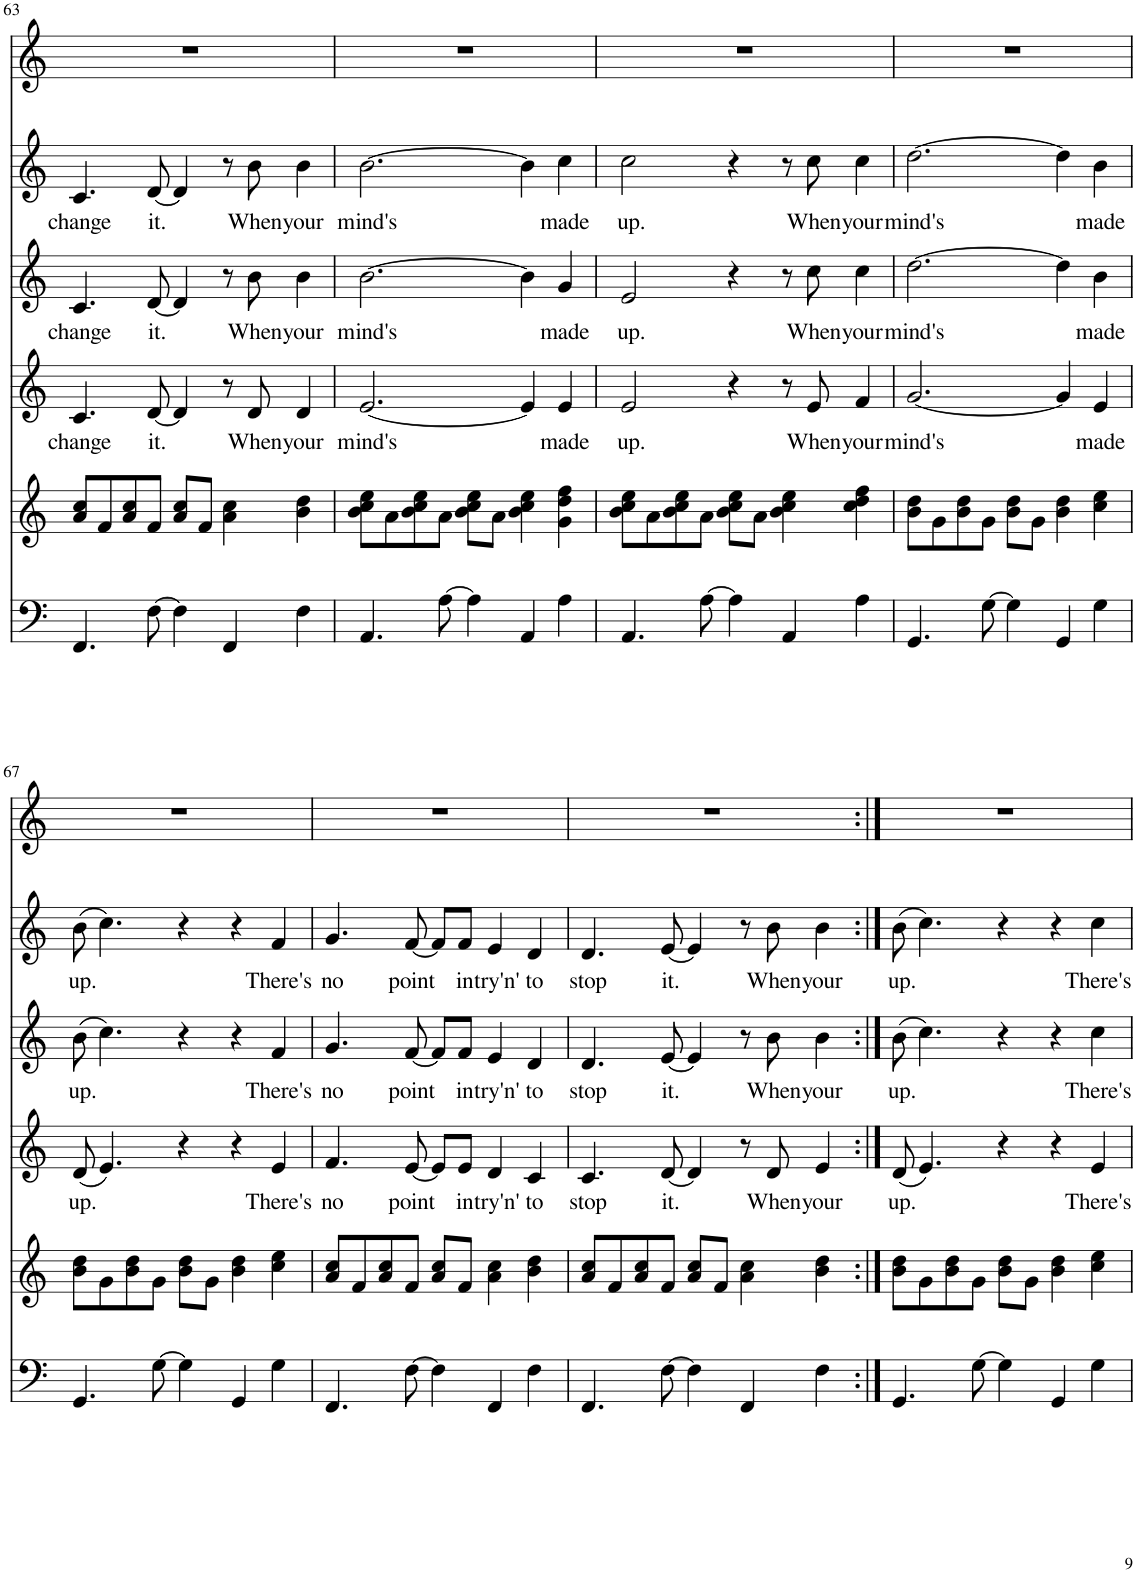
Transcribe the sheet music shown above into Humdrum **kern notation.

**kern	**kern	**kern	**text	**kern	**text	**kern	**text	**kern
*part6	*part5	*part4	*part4	*part3	*part3	*part2	*part2	*part1
*staff6	*staff5	*staff4	*staff4	*staff3	*staff3	*staff2	*staff2	*staff1
*I"Piano	*I"Piano	*I"Alto	*	*I"Soprano II	*	*I"Soprano	*	*I"Solo
*I'Pno	*I'Pno	*	*	*	*	*	*	*
!!LO:PB:g=z
*clefF4	*clefG2	*clefG2	*	*clefG2	*	*clefG2	*	*clefG2
*k[]	*k[]	*k[]	*	*k[]	*	*k[]	*	*k[]
*M4/4	*M4/4	*M4/4	*	*M4/4	*	*M4/4	*	*M4/4
=63	=63	=63	=63	=63	=63	=63	=63	=63
!	!	!	!LO:LY:b	!	!LO:LY:b	!	!LO:LY:b	!
4.FF/	8a/ 8cc/L	4.c/	change	4.c/	change	4.c/	change	1r
.	8f/	.	.	.	.	.	.	.
.	8a/ 8cc/	.	.	.	.	.	.	.
!	!	!	!LO:LY:b	!	!LO:LY:b	!	!LO:LY:b	!
[8F\	8f/J	[8d/	it.	[8d/	it.	[8d/	it.	.
4F\]	8a/ 8cc/L	4d/]	.	4d/]	.	4d/]	.	.
.	8f/J	.	.	.	.	.	.	.
4FF/	4a\ 4cc\	8r	.	8r	.	8r	.	.
!	!	!	!LO:LY:b	!	!LO:LY:b	!	!LO:LY:b	!
.	.	8d/	When	8b\	When	8b\	When	.
!	!	!	!LO:LY:b	!	!LO:LY:b	!	!LO:LY:b	!
4F\	4b\ 4dd\	4d/	your	4b\	your	4b\	your	4ryy
=64	=64	=64	=64	=64	=64	=64	=64	=64
!	!	!	!LO:LY:b	!	!LO:LY:b	!	!LO:LY:b	!
4.AA/	8b\ 8cc\ 8ee\L	[2.e/	mind's	[2.b\	mind's	[2.b\	mind's	1r
.	8a\	.	.	.	.	.	.	.
.	8b\ 8cc\ 8ee\	.	.	.	.	.	.	.
[8A\	8a\J	.	.	.	.	.	.	.
4A\]	8b\ 8cc\ 8ee\L	.	.	.	.	.	.	.
.	8a\J	.	.	.	.	.	.	.
4AA/	4b\ 4cc\ 4ee\	4e/]	.	4b\]	.	4b\]	.	.
!	!	!	!LO:LY:b	!	!LO:LY:b	!	!LO:LY:b	!
4A\	4g\ 4dd\ 4ff\	4e/	made	4g/	made	4cc\	made	4ryy
=65	=65	=65	=65	=65	=65	=65	=65	=65
!	!	!	!LO:LY:b	!	!LO:LY:b	!	!LO:LY:b	!
4.AA/	8b\ 8cc\ 8ee\L	2e/	up.	2e/	up.	2cc\	up.	1r
.	8a\	.	.	.	.	.	.	.
.	8b\ 8cc\ 8ee\	.	.	.	.	.	.	.
[8A\	8a\J	.	.	.	.	.	.	.
4A\]	8b\ 8cc\ 8ee\L	4r	.	4r	.	4r	.	.
.	8a\J	.	.	.	.	.	.	.
4AA/	4b\ 4cc\ 4ee\	8r	.	8r	.	8r	.	.
!	!	!	!LO:LY:b	!	!LO:LY:b	!	!LO:LY:b	!
.	.	8e/	When	8cc\	When	8cc\	When	.
!	!	!	!LO:LY:b	!	!LO:LY:b	!	!LO:LY:b	!
4A\	4cc\ 4dd\ 4ff\	4f/	your	4cc\	your	4cc\	your	4ryy
=66	=66	=66	=66	=66	=66	=66	=66	=66
!	!	!	!LO:LY:b	!	!LO:LY:b	!	!LO:LY:b	!
4.GG/	8b\ 8dd\L	[2.g/	mind's	[2.dd\	mind's	[2.dd\	mind's	1r
.	8g\	.	.	.	.	.	.	.
.	8b\ 8dd\	.	.	.	.	.	.	.
[8G\	8g\J	.	.	.	.	.	.	.
4G\]	8b\ 8dd\L	.	.	.	.	.	.	.
.	8g\J	.	.	.	.	.	.	.
4GG/	4b\ 4dd\	4g/]	.	4dd\]	.	4dd\]	.	.
!	!	!	!LO:LY:b	!	!LO:LY:b	!	!LO:LY:b	!
4G\	4cc\ 4ee\	4e/	made	4b\	made	4b\	made	4ryy
!!LO:LB:g=z
=67	=67	=67	=67	=67	=67	=67	=67	=67
!	!	!	!LO:LY:b	!	!LO:LY:b	!	!LO:LY:b	!
4.GG/	8b\ 8dd\L	(8d/	up.	(8b\	up.	(8b\	up.	1r
.	8g\	4.e/)	.	4.cc\)	.	4.cc\)	.	.
.	8b\ 8dd\	.	.	.	.	.	.	.
[8G\	8g\J	.	.	.	.	.	.	.
4G\]	8b\ 8dd\L	4r	.	4r	.	4r	.	.
.	8g\J	.	.	.	.	.	.	.
4GG/	4b\ 4dd\	4r	.	4r	.	4r	.	.
!	!	!	!LO:LY:b	!	!LO:LY:b	!	!LO:LY:b	!
4G\	4cc\ 4ee\	4e/	There's	4f/	There's	4f/	There's	4ryy
=68	=68	=68	=68	=68	=68	=68	=68	=68
!	!	!	!LO:LY:b	!	!LO:LY:b	!	!LO:LY:b	!
4.FF/	8a/ 8cc/L	4.f/	no	4.g/	no	4.g/	no	1r
.	8f/	.	.	.	.	.	.	.
.	8a/ 8cc/	.	.	.	.	.	.	.
!	!	!	!LO:LY:b	!	!LO:LY:b	!	!LO:LY:b	!
[8F\	8f/J	[8e/	point	[8f/	point	[8f/	point	.
4F\]	8a/ 8cc/L	8e/L]	.	8f/L]	.	8f/L]	.	.
!	!	!	!LO:LY:b	!	!LO:LY:b	!	!LO:LY:b	!
.	8f/J	8e/J	in	8f/J	in	8f/J	in	.
!	!	!	!LO:LY:b	!	!LO:LY:b	!	!LO:LY:b	!
4FF/	4a\ 4cc\	4d/	try'n'	4e/	try'n'	4e/	try'n'	.
!	!	!	!LO:LY:b	!	!LO:LY:b	!	!LO:LY:b	!
4F\	4b\ 4dd\	4c/	to	4d/	to	4d/	to	4ryy
=69	=69	=69	=69	=69	=69	=69	=69	=69
!	!	!	!LO:LY:b	!	!LO:LY:b	!	!LO:LY:b	!
4.FF/	8a/ 8cc/L	4.c/	stop	4.d/	stop	4.d/	stop	1r
.	8f/	.	.	.	.	.	.	.
.	8a/ 8cc/	.	.	.	.	.	.	.
!	!	!	!LO:LY:b	!	!LO:LY:b	!	!LO:LY:b	!
[8F\	8f/J	[8d/	it.	[8e/	it.	[8e/	it.	.
4F\]	8a/ 8cc/L	4d/]	.	4e/]	.	4e/]	.	.
.	8f/J	.	.	.	.	.	.	.
4FF/	4a\ 4cc\	8r	.	8r	.	8r	.	.
!	!	!	!LO:LY:b	!	!LO:LY:b	!	!LO:LY:b	!
.	.	8d/	When	8b\	When	8b\	When	.
!	!	!	!LO:LY:b	!	!LO:LY:b	!	!LO:LY:b	!
4F\	4b\ 4dd\	4e/	your	4b\	your	4b\	your	4ryy
=70:|!	=70:|!	=70:|!	=70:|!	=70:|!	=70:|!	=70:|!	=70:|!	=70:|!
!	!	!	!LO:LY:b	!	!LO:LY:b	!	!LO:LY:b	!
4.GG/	8b\ 8dd\L	(8d/	up.	(8b\	up.	(8b\	up.	1r
.	8g\	4.e/)	.	4.cc\)	.	4.cc\)	.	.
.	8b\ 8dd\	.	.	.	.	.	.	.
[8G\	8g\J	.	.	.	.	.	.	.
4G\]	8b\ 8dd\L	4r	.	4r	.	4r	.	.
.	8g\J	.	.	.	.	.	.	.
4GG/	4b\ 4dd\	4r	.	4r	.	4r	.	.
!	!	!	!LO:LY:b	!	!LO:LY:b	!	!LO:LY:b	!
4G\	4cc\ 4ee\	4e/	There's	4cc\	There's	4cc\	There's	4ryy
=	=	=	=	=	=	=	=	=
*-	*-	*-	*-	*-	*-	*-	*-	*-
